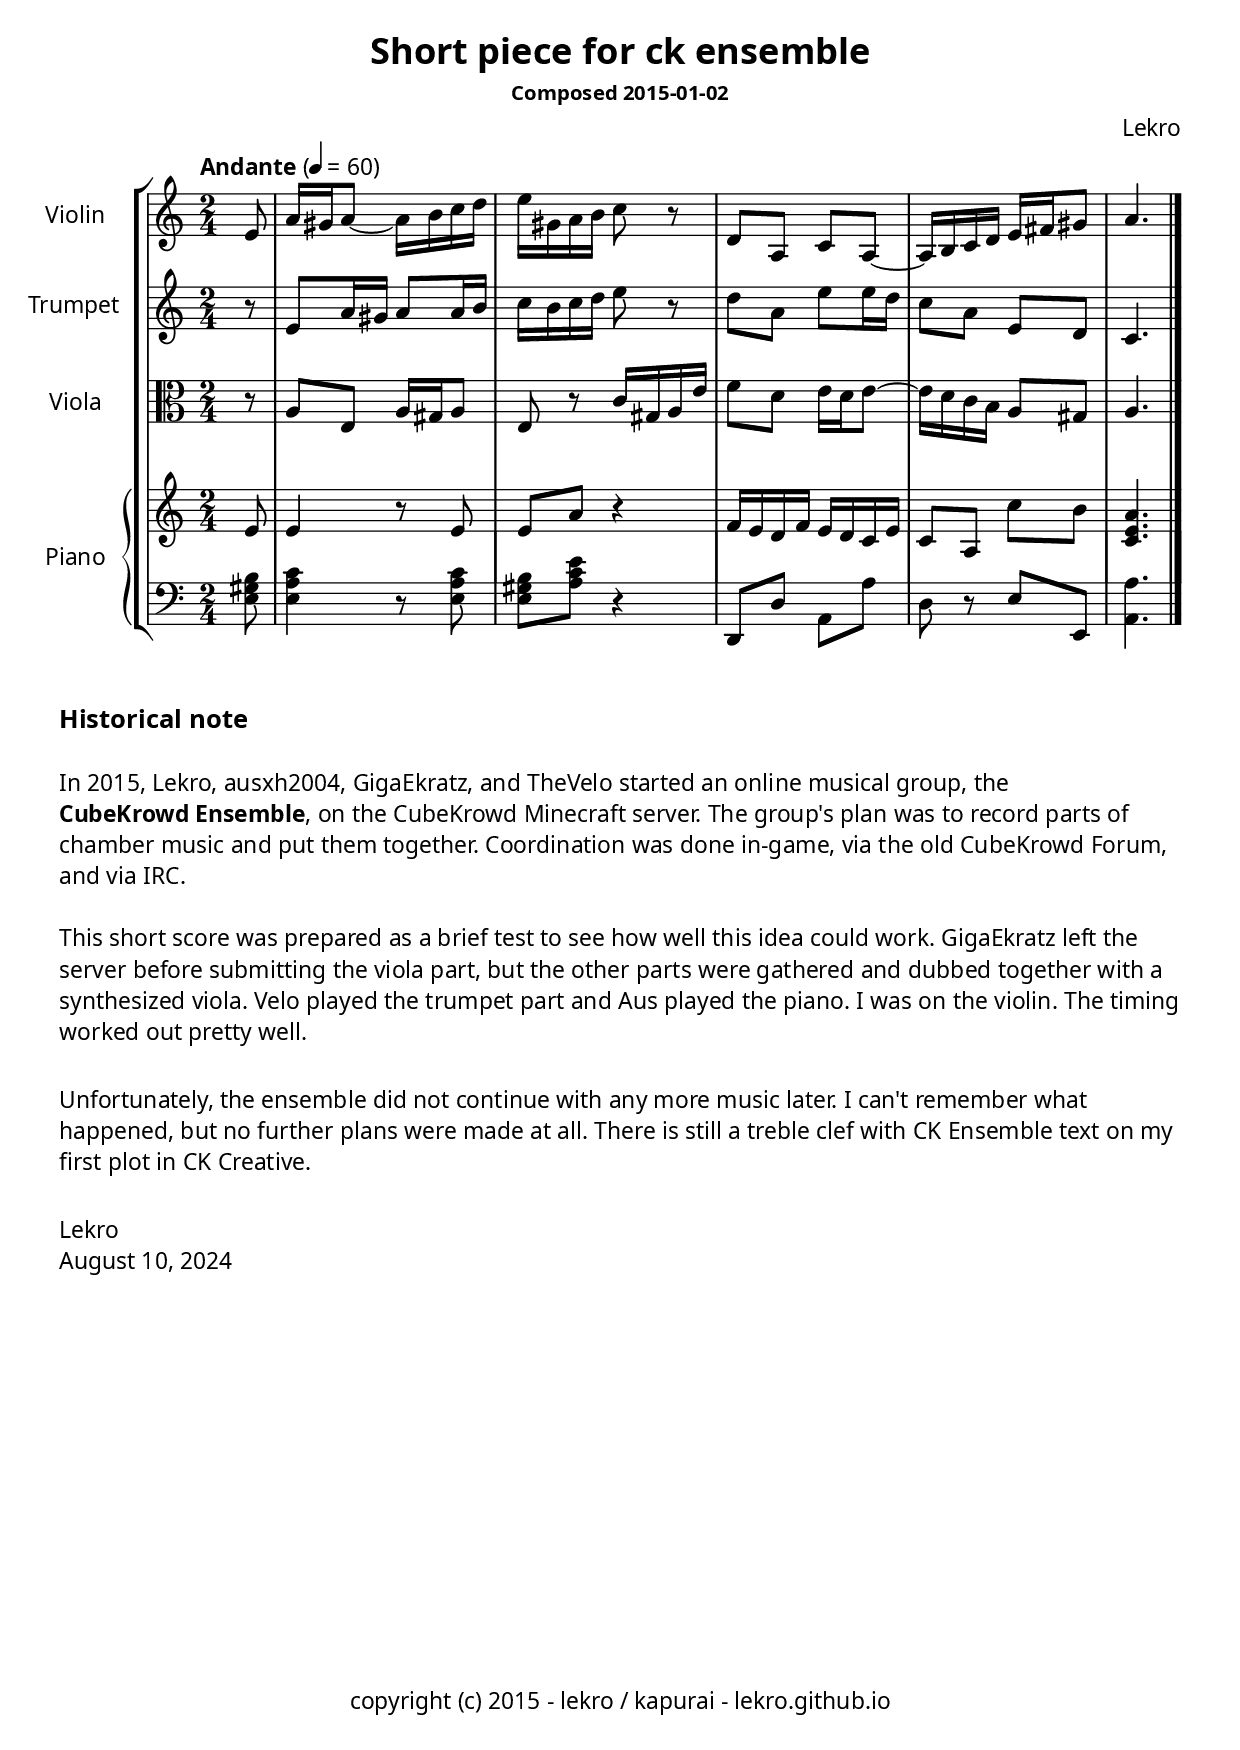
\version "2.18.2"
\pointAndClickOff

\header {
  composer = "Lekro"
  title = "Short piece for ck ensemble"
  subsubtitle = "Composed 2015-01-02"
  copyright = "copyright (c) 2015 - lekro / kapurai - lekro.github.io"
  
}

right = \relative c' {
  \clef treble
  \partial 8 {
    e8 }
  e4 r8 e
  e8 a r4
  f16 e d f e d c e c8 a c' b <c, e a>4.
}

left = \relative c {
  \clef bass
  \partial 8 {<e gis b>8}
  <e a c>4 r8 <e a c>
  <e gis b>8 <a c e> r4
  d,,8 d' a a'
  d, r e e, <a a'>4.
}

viola = \relative c' {
  \clef alto
  \partial 8 {
    r8 }
  a e a16 gis a8 e8 r c'16 gis a e'
  f8 d e16 d e8~
  e16 d c b a8 gis a4.
}

trumpet = \relative c' {
  \clef treble
  \partial 8 {
    r8 }
  e a16 gis a8 a16 b c b c d e8 r
  d a e' e16 d
  c8 a e d c4.
}

violin = \relative c' { %\transpose c c {
  \clef treble
  \partial 8 {
    e8 }
  a16 gis a8~ a16 b c d e gis, a b c8 r
  d, a c a~
  a16 b c d e fis gis8
  a4. \bar "|."
}%}

global = {
  \key a \minor
  \time 2/4
  \tempo "Andante" 4 = 60
}

\score {
  
  \new StaffGroup = "orch" \with {
    midiInstrument = "string ensemble 1"
  } <<
    \new Staff = "violin" \with {instrumentName = "Violin"
    midiInstrument = "violin"} {\global \violin}
    \new Staff = "trumpet" \with {instrumentName = "Trumpet"
    midiInstrument = "trumpet"} {\global \trumpet}
    \new Staff = "viola" \with {instrumentName = "Viola"
    midiInstrument = "viola"} {\global \viola}
    \new GrandStaff = "piano" \with {
      instrumentName = "Piano"
      midiInstrument = "acoustic grand"
    } <<
      \new Staff = "right" {\global \right}
      \new Staff = "left" {\global \left}
    >>
  >>
  
  \layout { }
  \midi {
    \context {
      \Score
      tempoWholesPerMinute = #(ly:make-moment 60 4)
    }
  }
}

\markup \column {
  \large \bold "Historical note"
  \hspace #0

  \wordwrap {
    In 2015, Lekro, ausxh2004, GigaEkratz, and TheVelo started an online
    musical group, the \concat {\bold{"CubeKrowd Ensemble"} ,} on the CubeKrowd
    Minecraft server.  The group's plan was to record parts of chamber
    music and put them together. Coordination was done in-game, via the
    old CubeKrowd Forum, and via IRC.
  }
  \hspace #0
  \vspace #1

  \wordwrap {
    This short score was prepared as a brief test to see how well this idea
    could work. GigaEkratz left the server before submitting the viola part,
    but the other parts were gathered and dubbed together with a synthesized
    viola. Velo played the trumpet part and Aus played the piano. I was on
    the violin. The timing worked out pretty well.
  }
  \hspace #0
  \vspace #1

  \wordwrap {
    Unfortunately, the ensemble did not continue with any more music later.
    I can't remember what happened, but no further plans were made at all.
    There is still a treble clef with CK Ensemble text on my first plot
    in CK Creative.
  }
  \hspace #0
  \vspace #1

  Lekro
  \wordwrap { August 10, 2024 }
}

\paper {
  #(define fonts
    (make-pango-font-tree "Comic Neue"
                          "Comic Neue"
                          "Inconsolata"
                          (/ staff-height pt 20)))
}
